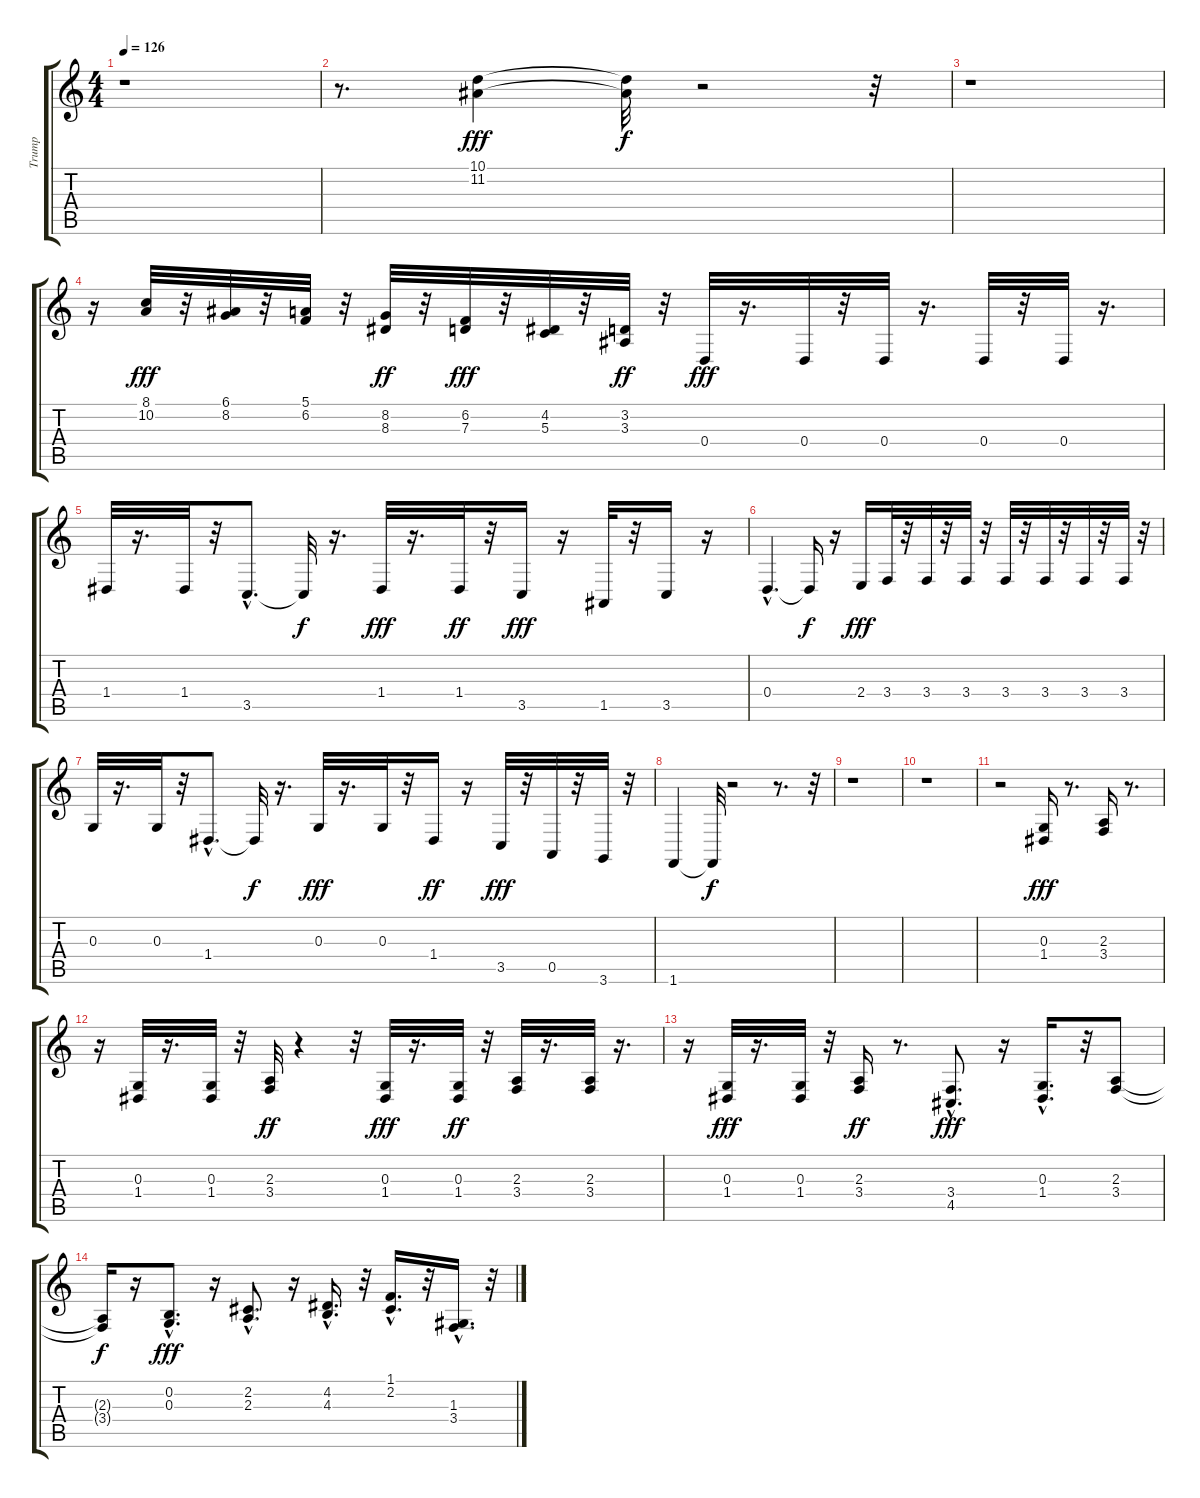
\track ("Trump" "Trump") {instrument trumpet}
\staff {score tabs}
\tuning (E4 B3 G3 D3 A2 E2) {hide}
\ts (4 4)
\tempo 126
\clef g2
\ks c
r.1{dy f} |
r.8{d} (10.1 11.2).4{dy fff} (10.1{t} 11.2{t}).32{dy f} r.2 r.32 |
r.1 |
r.16 (8.1 10.2).32{dy fff} r.32 (6.1 8.2).32 r.32 (5.1 6.2).32 r.32 (8.2 8.3).32{dy ff} r.32 (6.2 7.3).32{dy fff} r.32 (4.2 5.3).32 r.32 (3.2 3.3).32{dy ff} r.32 0.4.32{dy fff} r.16{d} 0.4.32 r.32 0.4.32 r.16{d} 0.4.32 r.32 0.4.32 r.16{d} |
1.4.32 r.16{d} 1.4.32 r.32 3.5{hac}.8{d} 3.5{t}.32{dy f} r.16{d} 1.4.32{dy fff} r.16{d} 1.4.32{dy ff} r.32 3.5.16{dy fff} r.16 1.5.32 r.32 3.5.16 r.16 |
0.4{hac}.4{d} 0.4{t}.16{dy f} r.16 2.4.16{dy fff} 3.4.32 r.32 3.4.32 r.32 3.4.32 r.32 3.4.32 r.32 3.4.32 r.32 3.4.32 r.32 3.4.32 r.32 |
0.3.32 r.16{d} 0.3.32 r.32 1.4{hac}.8{d} 1.4{t}.32{dy f} r.16{d} 0.3.32{dy fff} r.16{d} 0.3.32 r.32 1.4.16{dy ff} r.16 3.5.32{dy fff} r.32 0.5.32 r.32 3.6.32 r.32 |
1.6.4 1.6{t}.32{dy f} r.2 r.8{d} r.32 |
r.1 |
r.1 |
r.2 (0.3 1.4).16{dy fff} r.8{d} (2.3 3.4).16 r.8{d} |
r.16 (0.3 1.4).32 r.16{d} (0.3 1.4).32 r.32 (2.3 3.4).32{dy ff} r.4 r.32 (0.3 1.4).32{dy fff} r.16{d} (0.3 1.4).32{dy ff} r.32 (2.3 3.4).32 r.16{d} (2.3 3.4).32 r.16{d} |
r.16 (0.3 1.4).32{dy fff} r.16{d} (0.3 1.4).32 r.32 (2.3 3.4).16{dy ff} r.8{d} (3.4{hac} 4.5{hac}).8{d dy fff} r.16 (0.3{hac} 1.4{hac}).16{d} r.32 (2.3 3.4).8 |
(2.3{t} 3.4{t}).16{dy f} r.16 (0.2{hac} 0.3{hac}).8{d dy fff} r.16 (2.2{hac} 2.3{hac}).8{d} r.16 (4.2{hac} 4.3{hac}).16{d} r.32 (1.1{hac} 2.2{hac}).16{d} r.32 (1.3{hac} 3.4{hac}).16{d} r.32
